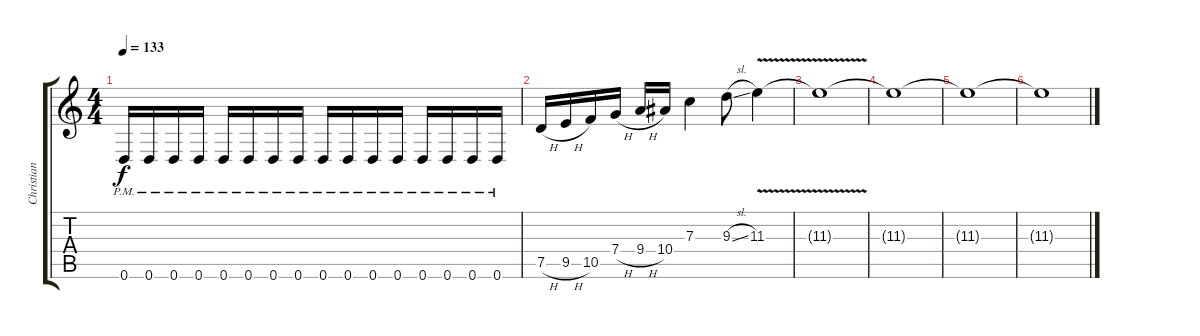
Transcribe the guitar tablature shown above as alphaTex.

\track ("Christian" "Christian") {instrument distortionguitar}
\staff {score tabs}
\tuning (D4 A3 F3 C3 G2 D2) {hide}
\ts (4 4)
\tempo 133
\clef g2
\ks c
0.6{pm}.16{dy f} 0.6{pm}.16 0.6{pm}.16 0.6{pm}.16 0.6{pm}.16 0.6{pm}.16 0.6{pm}.16 0.6{pm}.16 0.6{pm}.16 0.6{pm}.16 0.6{pm}.16 0.6{pm}.16 0.6{pm}.16 0.6{pm}.16 0.6{pm}.16 0.6{pm}.16 |
7.5{h}.16 9.5{h}.16 10.5.16 7.4{h}.16 9.4{h}.16 10.4.16 7.3.4 9.3{sl}.8 11.3{v}.4 |
11.3{t}.1 |
11.3{t}.1 |
11.3{t}.1 |
11.3{t}.1
